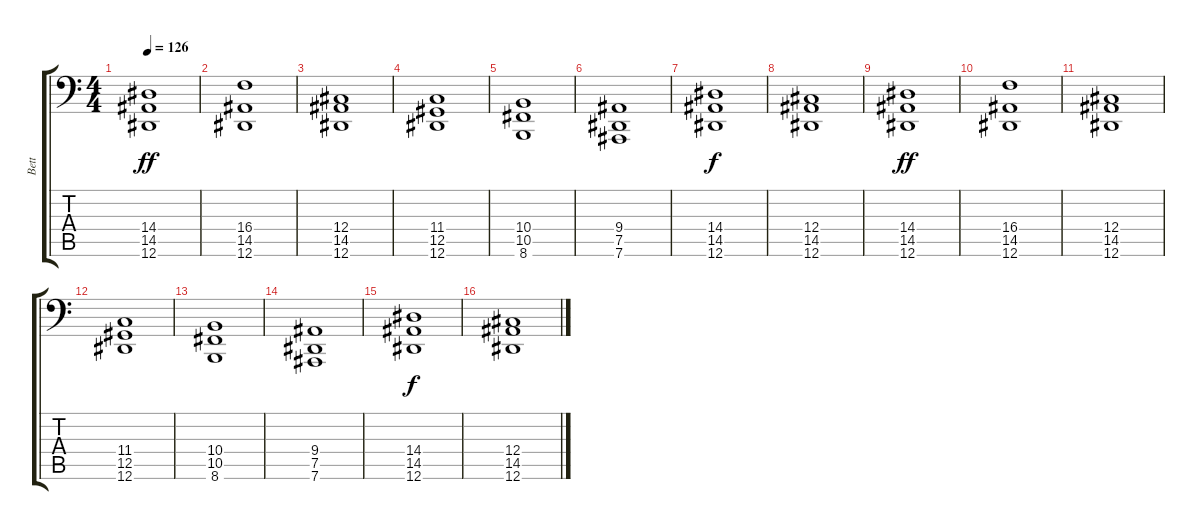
\track ("Bett" "Bett") {instrument churchorgan}
\staff {score tabs}
\tuning (Eb3 Bb2 Gb2 Db2 Ab1 Eb1) {hide}
\ts (4 4)
\tempo 126
\clef f4
\ks c
(14.4 14.5 12.6).1{dy ff} |
(16.4 14.5 12.6).1 |
(12.4 14.5 12.6).1 |
(11.4 12.5 12.6).1 |
(10.4 10.5 8.6).1 |
(9.4 7.5 7.6).1 |
(14.4 14.5 12.6).1{dy f} |
(12.4 14.5 12.6).1 |
(14.4 14.5 12.6).1{dy ff} |
(16.4 14.5 12.6).1 |
(12.4 14.5 12.6).1 |
(11.4 12.5 12.6).1 |
(10.4 10.5 8.6).1 |
(9.4 7.5 7.6).1 |
(14.4 14.5 12.6).1{dy f} |
(12.4 14.5 12.6).1
